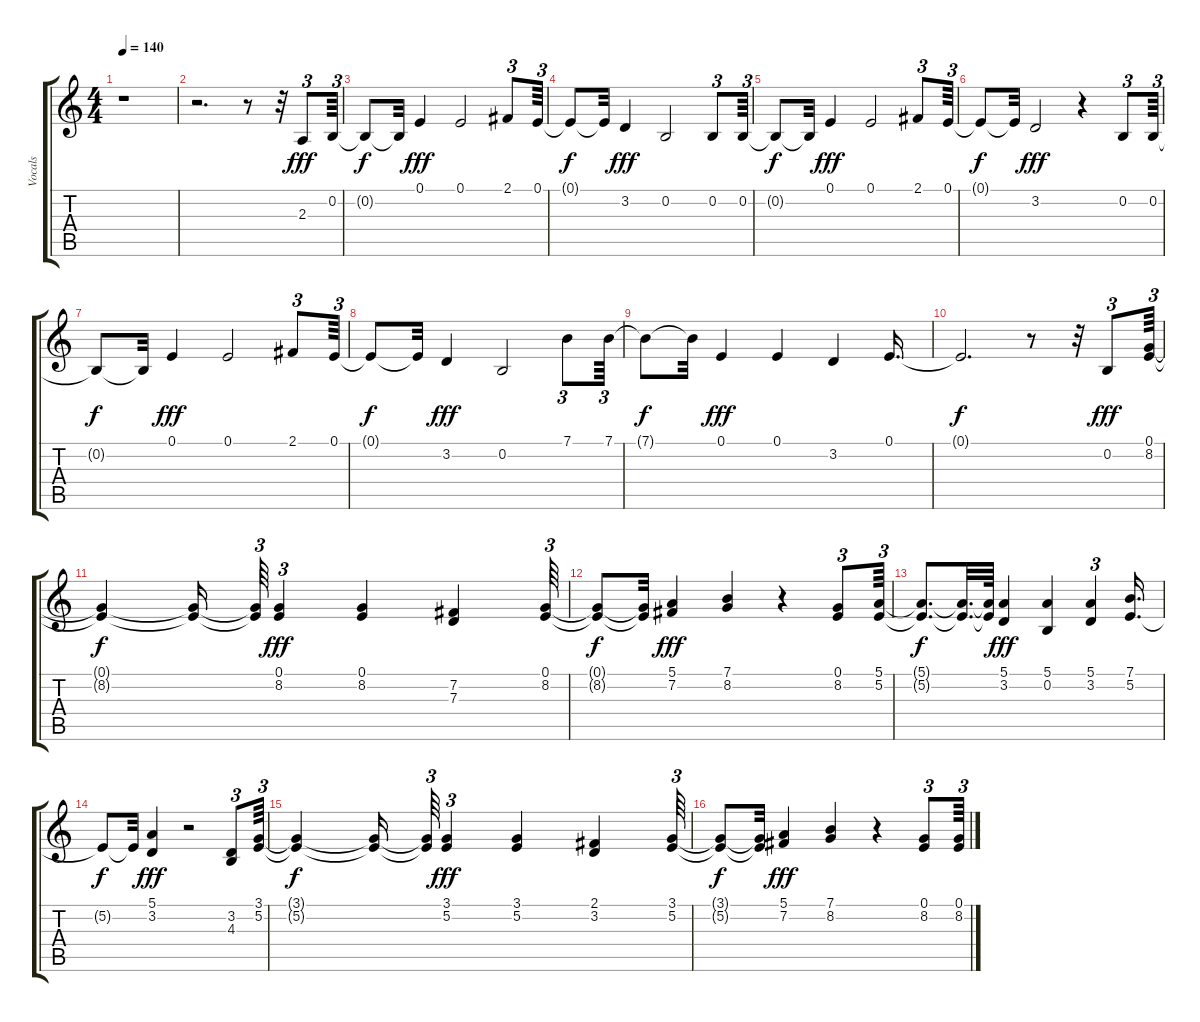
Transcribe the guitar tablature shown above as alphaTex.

\track ("Vocals" "Vocals") {instrument flute}
\staff {score tabs}
\tuning (E4 B3 G3 D3 A2 E2) {hide}
\ts (4 4)
\tempo 140
\clef g2
\ks c
r.1{dy fff} |
r.2{d} r.8 r.32 2.3.8{tu (3 2)} 0.2.64{tu (3 2)} |
0.2{t}.8{dy f} 0.2{t}.32 0.1.4{dy fff} 0.1.2 2.1.8{tu (3 2)} 0.1.64{tu (3 2)} |
0.1{t}.8{dy f} 0.1{t}.32 3.2.4{dy fff} 0.2.2 0.2.8{tu (3 2)} 0.2.64{tu (3 2)} |
0.2{t}.8{dy f} 0.2{t}.32 0.1.4{dy fff} 0.1.2 2.1.8{tu (3 2)} 0.1.64{tu (3 2)} |
0.1{t}.8{dy f} 0.1{t}.32 3.2.2{dy fff} r.4 0.2.8{tu (3 2)} 0.2.64{tu (3 2)} |
0.2{t}.8{dy f} 0.2{t}.32 0.1.4{dy fff} 0.1.2 2.1.8{tu (3 2)} 0.1.64{tu (3 2)} |
0.1{t}.8{dy f} 0.1{t}.32 3.2.4{dy fff} 0.2.2 7.1.8{tu (3 2)} 7.1.64{tu (3 2)} |
7.1{t}.8{dy f} 7.1{t}.32 0.1.4{dy fff} 0.1.4 3.2.4 0.1.16{d} |
0.1{t}.2{d dy f} r.8 r.32 0.2.8{tu (3 2) dy fff} (0.1 8.2).64{tu (3 2)} |
(0.1{t} 8.2{t}).4{dy f} (0.1{t} 8.2{t}).16 (0.1{t} 8.2{t}).64{tu (3 2)} (0.1 8.2).4{tu (3 2) dy fff} (0.1 8.2).4 (7.2 7.3).4 (0.1 8.2).64{tu (3 2)} |
(0.1{t} 8.2{t}).8{dy f} (0.1{t} 8.2{t}).32 (5.1 7.2).4{dy fff} (7.1 8.2).4 r.4 (0.1 8.2).8{tu (3 2)} (5.1 5.2).64{tu (3 2)} |
(5.1{t} 5.2{t}).8{d dy f} (5.1{t} 5.2{t}).32{d} (5.1{t} 5.2{t}).64 (5.1 3.2).4{dy fff} (5.1 0.2).4 (5.1 3.2).4{tu (3 2)} (7.1 5.2).16{d} |
5.2{t}.8{dy f} 5.2{t}.32 (5.1 3.2).4{dy fff} r.2 (3.2 4.3).8{tu (3 2)} (3.1 5.2).64{tu (3 2)} |
(3.1{t} 5.2{t}).4{dy f} (3.1{t} 5.2{t}).16 (3.1{t} 5.2{t}).64{tu (3 2)} (3.1 5.2).4{tu (3 2) dy fff} (3.1 5.2).4 (2.1 3.2).4 (3.1 5.2).64{tu (3 2)} |
(3.1{t} 5.2{t}).8{dy f} (3.1{t} 5.2{t}).32 (5.1 7.2).4{dy fff} (7.1 8.2).4 r.4 (0.1 8.2).8{tu (3 2)} (0.1 8.2).64{tu (3 2)}
